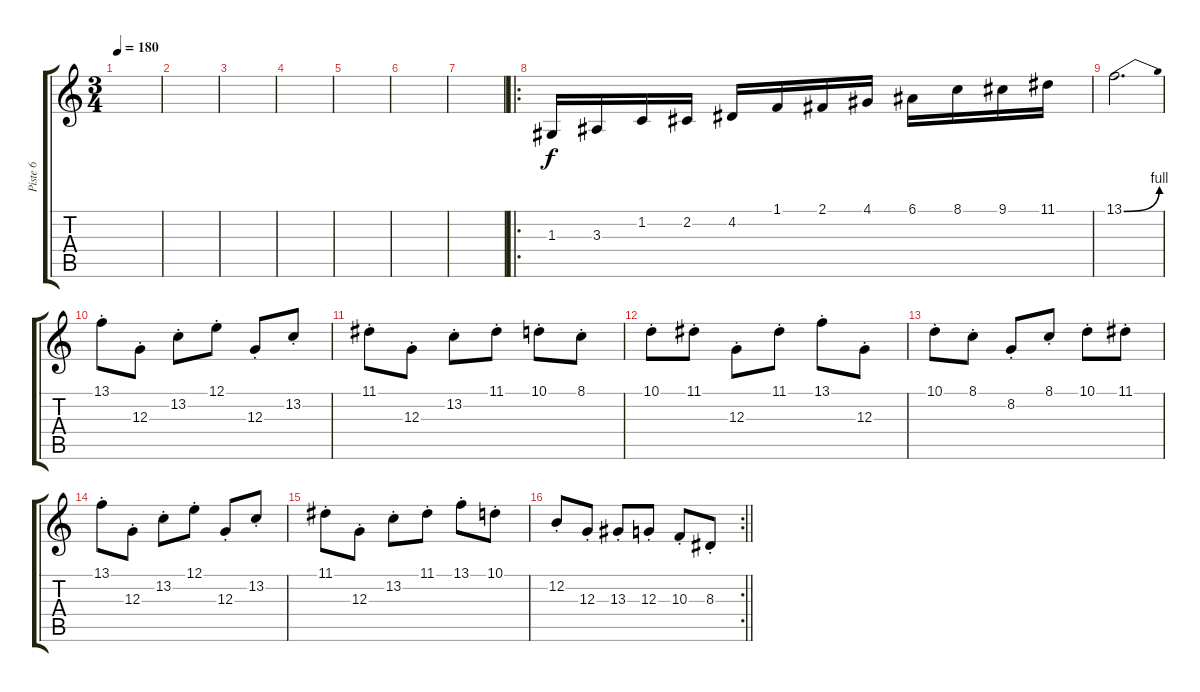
\track ("Piste 6" "Piste 6") {instrument lead1square}
\staff {score tabs}
\tuning (E4 B3 G3 D3 A2 E2) {hide}
\ts (3 4)
\tempo 180
\clef g2
\ks c
|
|
|
|
|
|
|
\ro
1.3.16 3.3.16 1.2.16 2.2.16 4.2.16 1.1.16 2.1.16 4.1.16 6.1.16 8.1.16 9.1.16 11.1.16 |
13.1{be (bend 0 0 60 4)}.2{d} |
13.1{st}.8 12.3{st}.8 13.2{st}.8 12.1{st}.8 12.3{st}.8 13.2{st}.8 |
11.1{st}.8 12.3{st}.8 13.2{st}.8 11.1{st}.8 10.1{st}.8 8.1{st}.8 |
10.1{st}.8 11.1{st}.8 12.3{st}.8 11.1{st}.8 13.1{st}.8 12.3{st}.8 |
10.1{st}.8 8.1{st}.8 8.2{st}.8 8.1{st}.8 10.1{st}.8 11.1{st}.8 |
13.1{st}.8 12.3{st}.8 13.2{st}.8 12.1{st}.8 12.3{st}.8 13.2{st}.8 |
11.1{st}.8 12.3{st}.8 13.2{st}.8 11.1{st}.8 13.1{st}.8 10.1{st}.8 |
\rc 2
\barLineRight lightlight
12.2{st}.8 12.3{st}.8 13.3{st}.8 12.3{st}.8 10.3{st}.8 8.3{st}.8
